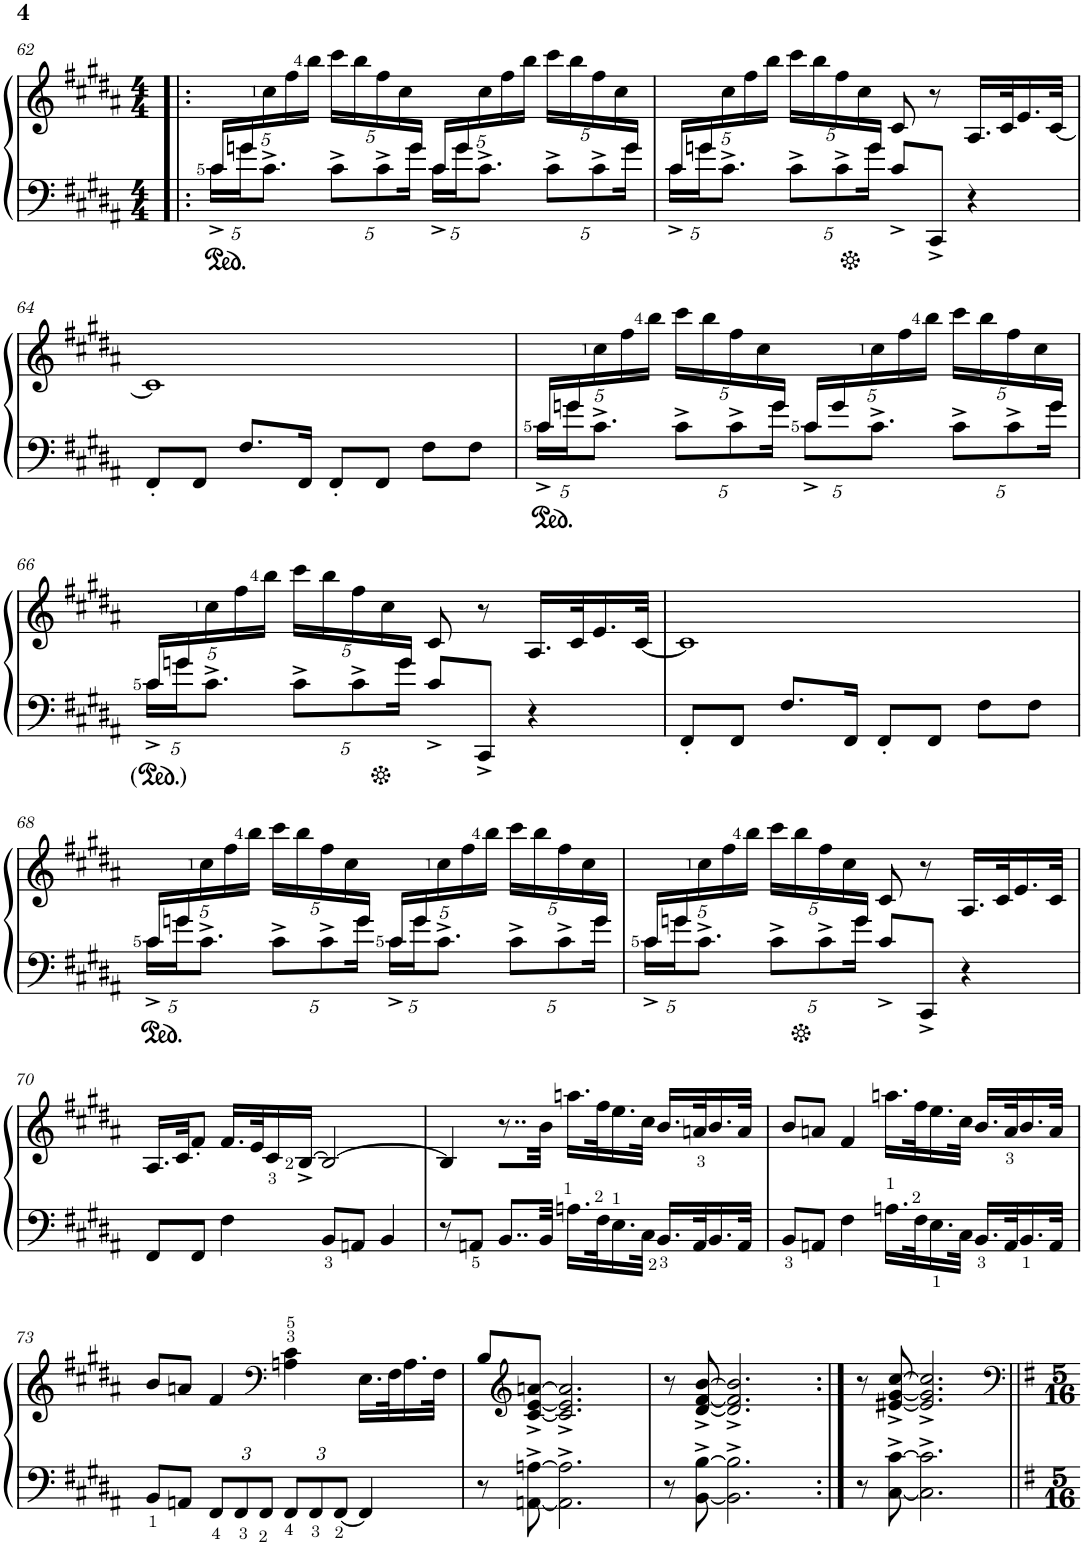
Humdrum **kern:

**kern	**kern
*part1	*part1
*staff2	*staff1
*I"Piano	*
*I'Pno.	*
!!LO:PB:g=z
*clefF4	*clefG2
*k[f#c#g#d#a#]	*k[f#c#g#d#a#]
*M4/4	*M4/4
*Xbrackettup	*
=62!|:	=62!|:
*^	*
20c#^/LL	20c#\LL	10ryy
20gn/	20g\J	.
20%7ryy	10.c#^\J	20cc#\
.	.	20ff#\
.	.	20bb\JJ
*	*	*Xbrackettup
.	10c#^\L	20ccc#\LL
.	.	20bb\
.	10c#^\	20ff#\
.	.	20cc#\
20g/JJ	20g\Jk	10.ryy
20c#^/LL	20c#\LL	.
20g/	20g\J	.
20%7ryy	10.c#^\J	20cc#\
.	.	20ff#\
.	.	20bb\JJ
.	10c#^\L	20ccc#\LL
.	.	20bb\
.	10c#^\	20ff#\
.	.	20cc#\
20g/JJ	20g\Jk	20ryy
=63	=63	=63
20c#^/LL	20c#\LL	10ryy
20gn/	20g\J	.
20%7ryy	10.c#^\J	20cc#\
.	.	20ff#\
.	.	20bb\JJ
.	10c#^\L	20ccc#\LL
.	.	20bb\
.	10c#^\	20ff#\
.	.	20cc#\
20g/JJ	20g\Jk	20ryy
2ryy	8c#^/L	8c#/
.	8CC#^/J	8r
.	4r	16.A#/LL
.	.	32c#/K
.	.	16.e/
.	.	[32c#/JJk
*v	*v	*
!!LO:LB:g=z
=64	=64
8FF#'/L	1c#]
8FF#/J	.
8.F#/L	.
16FF#/Jk	.
8FF#'/L	.
8FF#/J	.
8F#\L	.
8F#\J	.
=65	=65
*^	*
20c#^/LL	20c#\LL	10ryy
20gn/	20g\J	.
20%7ryy	10.c#^\J	20cc#\
.	.	20ff#\
.	.	20bb\JJ
.	10c#^\L	20ccc#\LL
.	.	20bb\
.	10c#^\	20ff#\
.	.	20cc#\
20g/JJ	20g\Jk	10.ryy
20c#^/LL	10c#\L	.
20g/	.	.
20%7ryy	10.c#^\J	20cc#\
.	.	20ff#\
.	.	20bb\JJ
.	10c#^\L	20ccc#\LL
.	.	20bb\
.	10c#^\	20ff#\
.	.	20cc#\
20g/JJ	20g\Jk	20ryy
!!LO:LB:g=z
=66	=66	=66
20c#^/LL	20c#\LL	10ryy
20gn/	20g\J	.
20%7ryy	10.c#^\J	20cc#\
.	.	20ff#\
.	.	20bb\JJ
.	10c#^\L	20ccc#\LL
.	.	20bb\
.	10c#^\	20ff#\
.	.	20cc#\
20g/JJ	20g\Jk	20ryy
2ryy	8c#^/L	8c#/
.	8CC#^/J	8r
.	4r	16.A#/LL
.	.	32c#/K
.	.	16.e/
.	.	[32c#/JJk
*v	*v	*
=67	=67
8FF#'/L	1c#]
8FF#/J	.
8.F#/L	.
16FF#/Jk	.
8FF#'/L	.
8FF#/J	.
8F#\L	.
8F#\J	.
!!LO:LB:g=z
=68	=68
*^	*
20c#^/LL	20c#\LL	10ryy
20gn/	20g\J	.
20%7ryy	10.c#^\J	20cc#\
.	.	20ff#\
.	.	20bb\JJ
.	10c#^\L	20ccc#\LL
.	.	20bb\
.	10c#^\	20ff#\
.	.	20cc#\
20g/JJ	20g\Jk	10.ryy
20c#^/LL	20c#\LL	.
20g/	20g\J	.
20%7ryy	10.c#^\J	20cc#\
.	.	20ff#\
.	.	20bb\JJ
.	10c#^\L	20ccc#\LL
.	.	20bb\
.	10c#^\	20ff#\
.	.	20cc#\
20g/JJ	20g\Jk	20ryy
=69	=69	=69
20c#^/LL	20c#\LL	10ryy
20gn/	20g\J	.
20%7ryy	10.c#^\J	20cc#\
.	.	20ff#\
.	.	20bb\JJ
.	10c#^\L	20ccc#\LL
.	.	20bb\
.	10c#^\	20ff#\
.	.	20cc#\
20g/JJ	20g\Jk	20ryy
2ryy	8c#^/L	8c#/
.	8CC#^/J	8r
.	4r	16.A#/LL
.	.	32c#/K
.	.	16.e/
.	.	32c#/JJk
*v	*v	*
!!LO:LB:g=z
=70	=70
8FF#/L	16.A#/LL
.	32c#/JK
8FF#/J	8f#'/J
4F#\	16.f#/LL
.	32e/K
.	16c#/
.	[>16B^/JJ
8BB/L	2B/_
8AAn/J	.
4BB/	.
=71	=71
8r	4B/]
8AAn/J	.
8..BB/L	8..r
32BB/Jkk	32b\Jkk
16.An\LL	16.aan\LL
32F#\K	32ff#\K
16.E\	16.ee\
32C#\JJk	32cc#\JJk
16.BB/LL	16.b/LL
32AA/K	32an/K
16.BB/	16.b/
32AA/JJk	32a/JJk
=72	=72
8BB/L	8b/L
8AAn/J	8an/J
4F#\	4f#/
16.An\LL	16.aan\LL
32F#\K	32ff#\K
16.E\	16.ee\
32C#\JJk	32cc#\JJk
16.BB/LL	16.b/LL
32AA/K	32a/K
16.BB/	16.b/
32AA/JJk	32a/JJk
!!LO:LB:g=z
=73	=73
*^	*
8BB/L	4ryy	8b/L
8AAn/J	.	8an/J
12FF#/L	4ryy	4f#/
12FF#/	.	.
12FF#/J	.	.
*	*	*clefF4
12FF#/L	4ryy	4An\ 4c#\
12FF#/	.	.
[12FF#/J	.	.
4FF#/]	4ryy	16.E\LL
.	.	32F#\K
.	.	16.A\
.	.	32F#\JJk
*v	*v	*
=74	=74
8r	8B/L
*	*clefG2
[8AAn\^ [8An\^	[8c#/^ [8e/^ [8an/^J
2.AA\]^ 2.A\]^	2.c#/]^ 2.e/]^ 2.a/]^
=75	=75
8r	8r
[8BB\^ [8B\^	[8d#/^ [8f#/^ [8b/^
2.BB\]^ 2.B\]^	2.d#/]^ 2.f#/]^ 2.b/]^
=76:|!	=76:|!
8r	8r
[<8C#\^ [8c#\^	[8e#X/^ [8g#/^ [>8cc#/^
2.C#\]^ 2.c#\]^	2.e#/]^ 2.g#/]^ 2.cc#/]^
=||	=||
*-	*-
